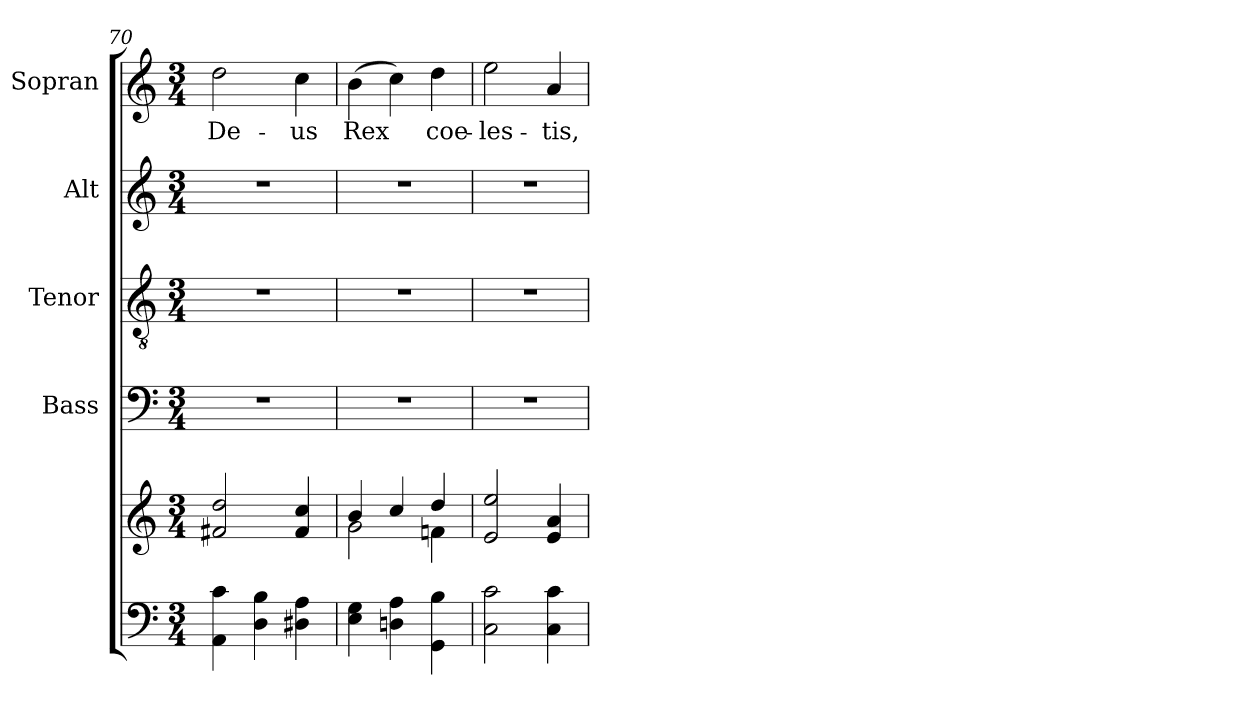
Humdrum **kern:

**kern	**kern	**kern	**kern	**kern	**kern	**text
*part5	*part5	*part4	*part3	*part2	*part1	*part1
*staff6	*staff5	*staff4	*staff3	*staff2	*staff1	*staff1
*	*	*I"Bass	*I"Tenor	*I"Alt	*I"Sopran	*
*	*	*I'B.	*I'T.	*I'A.	*I'S.	*
*clefF4	*clefG2	*clefF4	*clefGv2	*clefG2	*clefG2	*
*k[]	*k[]	*k[]	*k[]	*k[]	*k[]	*
*C:	*C:	*C:	*C:	*C:	*C:	*
*M3/4	*M3/4	*M3/4	*M3/4	*M3/4	*M3/4	*
=70	=70	=70	=70	=70	=70	=70
!	!	!	!	!	!	!LO:LY:b
4AA\ 4c\	2f#X/ 2dd/	2.r	2.r	2.r	2dd\	De-
4D\ 4B\	.	.	.	.	.	.
!	!	!	!	!	!	!LO:LY:b
4D#X\ 4A\	4f#/ 4cc/	.	.	.	4cc\	-us
=71	=71	=71	=71	=71	=71	=71
*	*^	*	*	*	*	*
!	!	!	!	!	!	!	!LO:LY:b
4E\ 4G\	4b/	2g\	2.r	2.r	2.r	(>4b\	Rex
4Dn\ 4A\	4cc/	.	.	.	.	4cc\)	.
!	!	!	!	!	!	!	!LO:LY:b
4GG\ 4B\	4dd/	4fn\	.	.	.	4dd\	coe-
=72	=72	=72	=72	=72	=72	=72	=72
!	!	!	!	!	!	!	!LO:LY:b
*	*v	*v	*	*	*	*	*
2C\ 2c\	2e/ 2ee/	2.r	2.r	2.r	2ee\	-les-
!	!	!	!	!	!	!LO:LY:b
4C\ 4c\	4e/ 4a/	.	.	.	4a/	-tis,
=	=	=	=	=	=	=
*-	*-	*-	*-	*-	*-	*-
